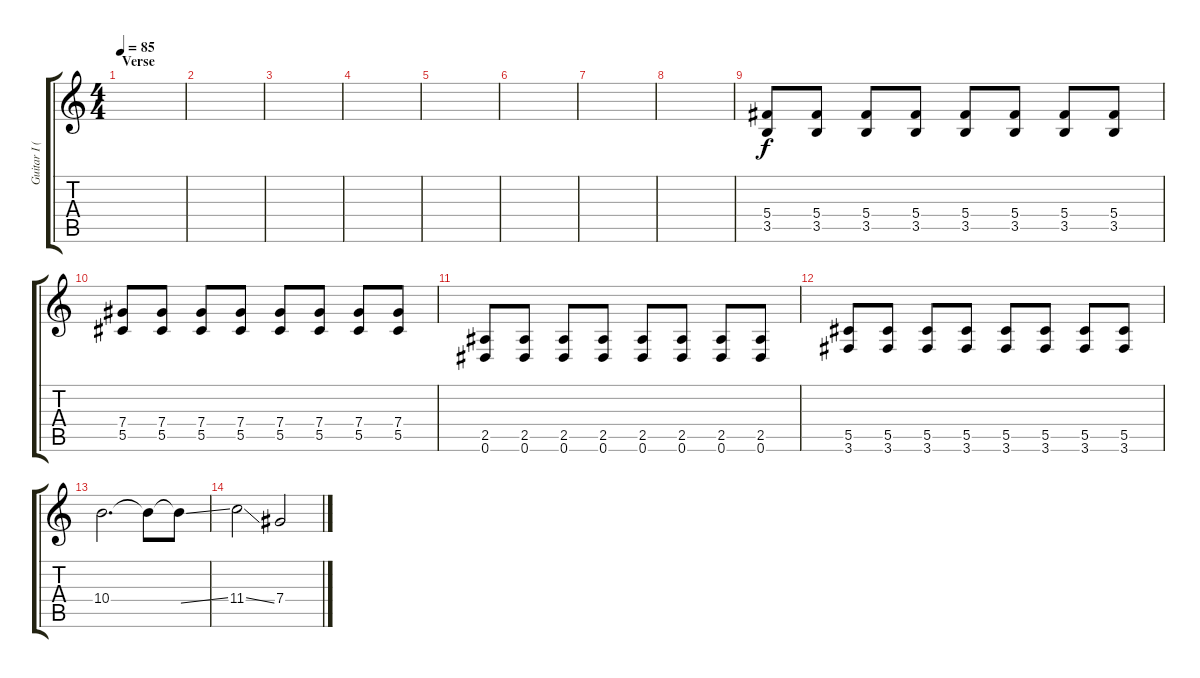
\track ("Guitar I (Richard Fortus)" "Guitar I (") {instrument distortionguitar}
\staff {score tabs}
\tuning (Eb4 Bb3 Gb3 Db3 Ab2 Eb2) {hide}
\ts (4 4)
\section ("" "Verse")
\tempo 85
\clef g2
\ks c
|
|
|
|
|
|
|
|
(5.4 3.5).8 (5.4 3.5).8 (5.4 3.5).8 (5.4 3.5).8 (5.4 3.5).8 (5.4 3.5).8 (5.4 3.5).8 (5.4 3.5).8 |
(7.4 5.5).8 (7.4 5.5).8 (7.4 5.5).8 (7.4 5.5).8 (7.4 5.5).8 (7.4 5.5).8 (7.4 5.5).8 (7.4 5.5).8 |
(2.5 0.6).8 (2.5 0.6).8 (2.5 0.6).8 (2.5 0.6).8 (2.5 0.6).8 (2.5 0.6).8 (2.5 0.6).8 (2.5 0.6).8 |
(5.5 3.6).8 (5.5 3.6).8 (5.5 3.6).8 (5.5 3.6).8 (5.5 3.6).8 (5.5 3.6).8 (5.5 3.6).8 (5.5 3.6).8 |
10.4.2{d} 10.4{t}.8 10.4{ss t}.8 |
11.4{ss}.2 7.4.2
